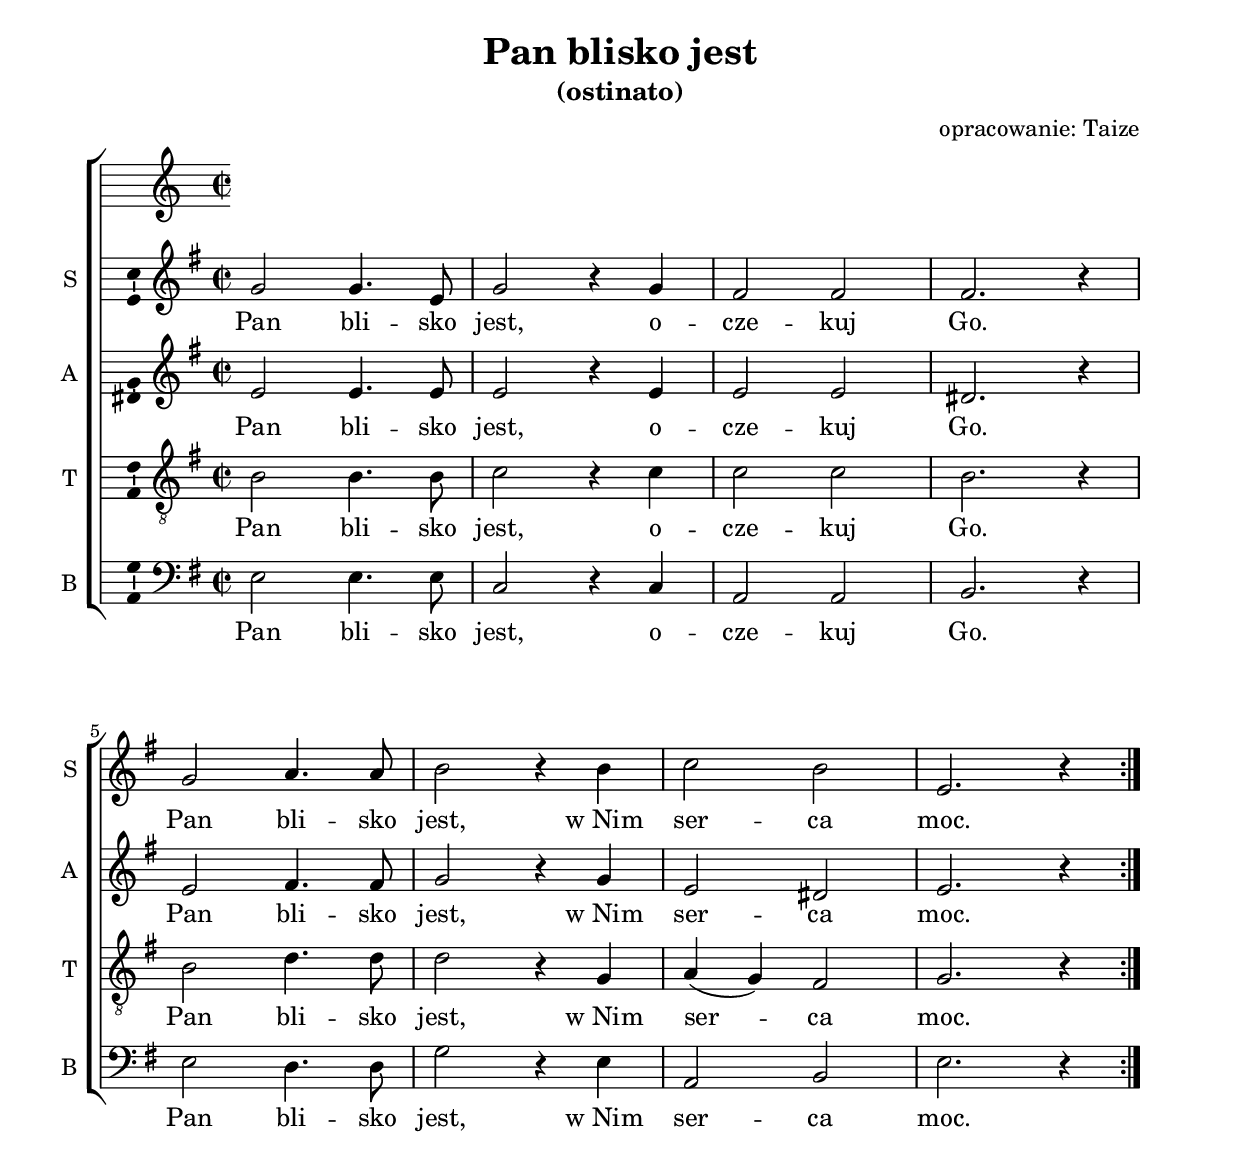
\version "2.12.3"
\pointAndClickOff
\header	{
  title = "Pan blisko jest"
  subtitle = "(ostinato)"
  arranger = "opracowanie: Taize"
}
commonprops = {
  \autoBeamOff
  \key e \minor
  \time 2/2
}
scoretempomarker = {
  \tempo 4=100
  \set Score.tempoHideNote = ##t
}
#(set-global-staff-size 20)
\paper {
  line-width = 176
  top-markup-spacing #'basic-distance = 12
  system-system-spacing #'basic-distance = 18
}
%--------------------------------MELODY--------------------------------
sopranomelody =	\relative c'' {
  g2 g4. e8 |
  g2 r4 g |
  fis2 fis |
  fis2. r4 | \break
  g2 a4. a8 |
  b2 r4 b |
  c2 b |
  e,2. r4
  \bar ":|"
}
altomelody = \relative f' {
  e2 e4. e8 |
  e2 r4 e |
  e2 e |
  dis2. r4 |
  e2 fis4. fis8 |
  g2 r4 g |
  e2 dis |
  e2. r4
}
tenormelody = \relative c' {
  b2 b4. b8 c2 r4 c c2 c b2. r4 |
  b2 d4. d8 d2 r4 g, a( g) fis2 g2. r4
}
bassmelody = \relative f {
  e2 e4. e8 c2 r4 c a2 a b2. r4 |
  e2 d4. d8 g2 r4 e a,2 b e2. r4
}
akordy = \chordmode {

}
%--------------------------------LYRICS--------------------------------
text =  \lyricmode {
  Pan bli -- sko jest, o -- cze -- kuj Go.
  Pan bli -- sko jest, w_Nim ser -- ca moc.
}
stanzas = \markup {
}
%--------------------------------ALL-FILE VARIABLE--------------------------------

fourstaveschoir = {
  \new ChoirStaff <<
    \scoretempomarker
    %	\new ChordNames { \germanChords \akordy }
    \new Staff = soprano {
      \clef treble
      \set Staff.instrumentName = "S "
      \set Staff.shortInstrumentName = "S "
      \new Voice = soprano {
        \commonprops
        \set Voice.midiInstrument = "clarinet"
        \sopranomelody
      }
    }
    \new Lyrics = sopranolyrics \lyricsto soprano \text

    \new Staff = alto {
      \clef treble
      \set Staff.instrumentName = "A "
      \set Staff.shortInstrumentName = "A "
      \new Voice = alto {
        \commonprops
        \set Voice.midiInstrument = "english horn"
        \altomelody
      }
    }
    \new Lyrics = altolyrics \lyricsto alto \text

    \new Staff = tenor {
      \clef "treble_8"
      \set Staff.instrumentName = "T "
      \set Staff.shortInstrumentName = "T "
      \new Voice = tenor {
        \commonprops
        \set Voice.midiInstrument = "english horn"
        \tenormelody
      }
    }
    \new Lyrics = tenorlyrics \lyricsto tenor \text

    \new Staff = bass {
      \clef bass
      \set Staff.instrumentName = "B "
      \set Staff.shortInstrumentName = "B "
      \new Voice = bass {
        \commonprops
        \set Voice.midiInstrument = "clarinet"
        \bassmelody
      }
    }
    \new Lyrics = basslyrics \lyricsto bass \text
  >>
}

%---------------------------------MIDI---------------------------------
\score {
  \unfoldRepeats \fourstaveschoir
  \midi {
    \context {
      \Staff \remove "Staff_performer"
    }
    \context {
      \Voice
      \consists "Staff_performer"
      \remove "Dynamic_performer"
    }
  }
}

%--------------------------------LAYOUT--------------------------------
\score {
  \fourstaveschoir
  \layout {
    indent = 0\cm
    \context {
      \Staff \consists "Ambitus_engraver"
    }
  }
}

\stanzas
